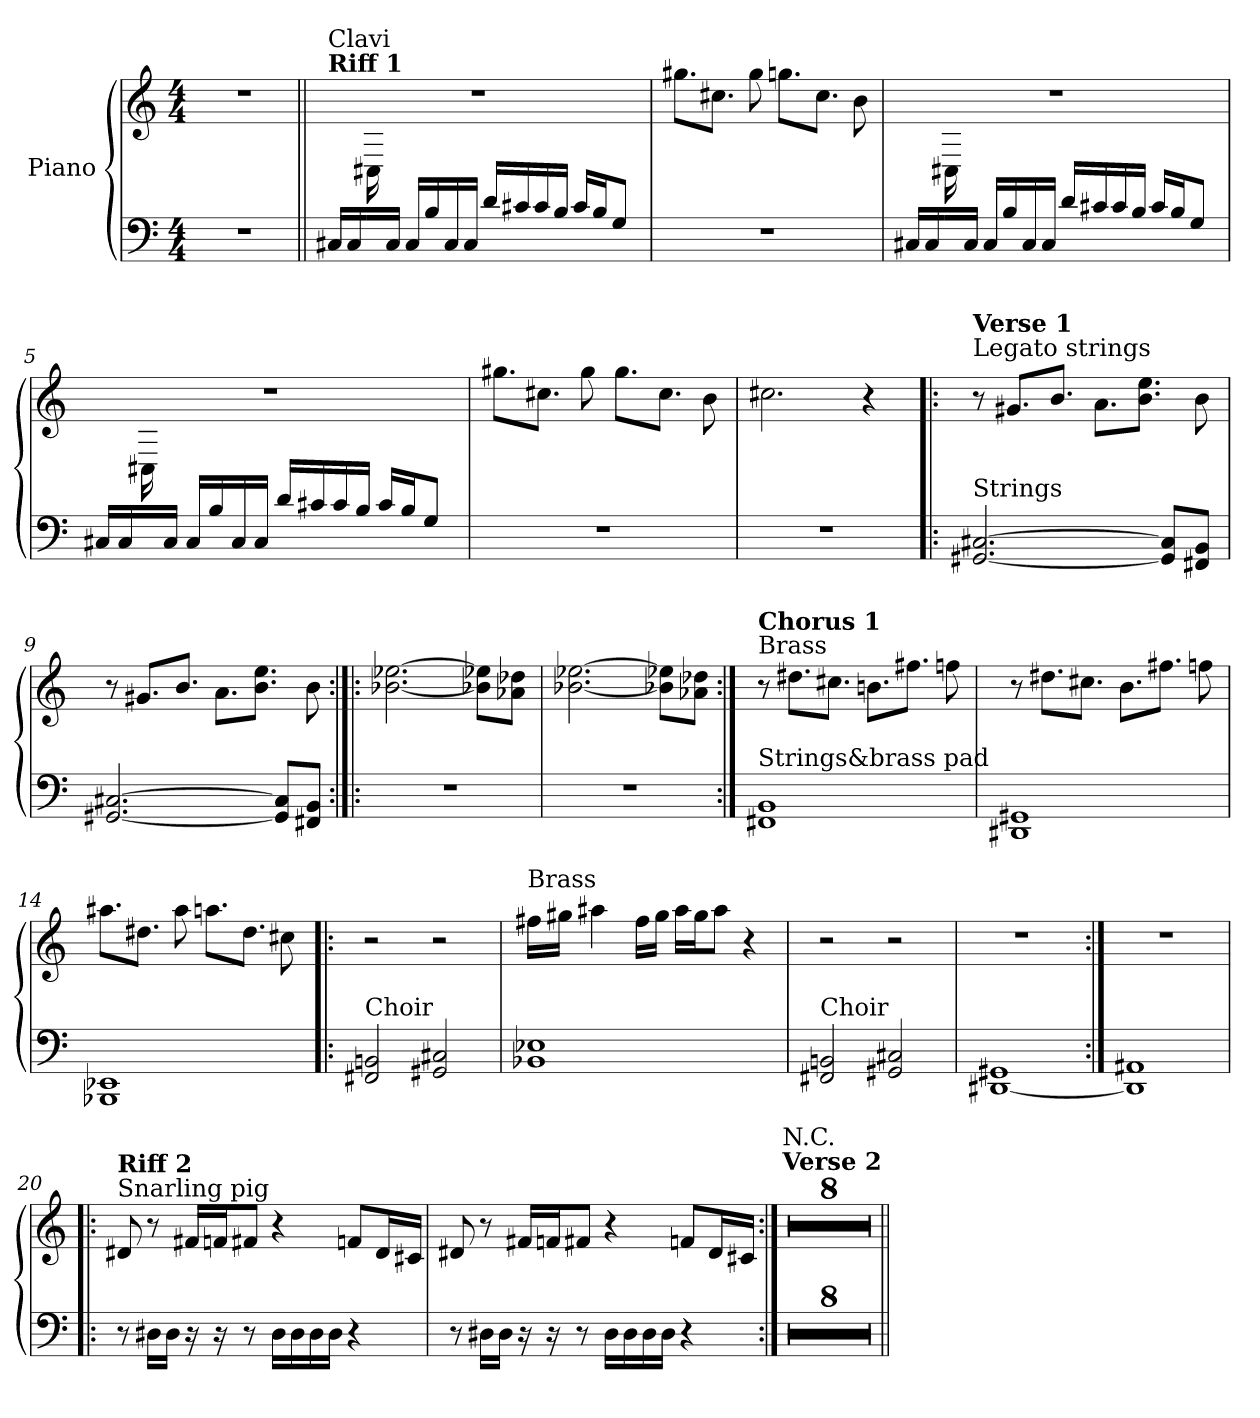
**kern	**kern
*part1	*part1
*staff2	*staff1
*I"Piano	*
!!LO:PB:g=z
*clefF4	*clefG2
*ITrd7c12	*ITrd7c12
*k[]	*k[]
*C:	*C:
*M4/4	*M4/4
*MM100	*MM100
=1	=1
1r	1r
=2||	=2||
*	*^
!	!LO:TX:a:B:t=Riff 1	!
!	!LO:TX:a:t=Clavi	!
16CC#Xi/LL	1r	8ryy
16CC#i/	.	.
16ryy	.	16CC#i\
16CC#i/JJ	.	2ryy
16CC#i/LL	.	.
16BBi/	.	.
16CC#i/	.	.
16CC#i/JJ	.	.
16Di/LL	.	.
16C#Xi/	.	.
16C#i/	.	.
16BBi/JJ	.	4ryy
16C#i/LL	.	.
16BBi/J	.	.
8GGi/J	.	.
.	.	16ryy
=3	=3	=3
!	!LO:TX:a:t=Strings&brass	!
*	*v	*v
1r	8.g#Xi\L
.	8.c#Xi\J
.	8g#i\
.	8.gni\L
.	8.c#i\J
.	8Bi\
!!LO:LB:g=z
=4	=4
*	*^
16CC#Xi/LL	1r	8ryy
16CC#i/	.	.
16ryy	.	16CC#i\
16CC#i/JJ	.	2ryy
16CC#i/LL	.	.
16BBi/	.	.
16CC#i/	.	.
16CC#i/JJ	.	.
16Di/LL	.	.
16C#Xi/	.	.
16C#i/	.	.
16BBi/JJ	.	4ryy
16C#i/LL	.	.
16BBi/J	.	.
8GGi/J	.	.
.	.	16ryy
=5	=5	=5
16CC#Xi/LL	1r	8ryy
16CC#i/	.	.
16ryy	.	16CC#i\
16CC#i/JJ	.	2ryy
16CC#i/LL	.	.
16BBi/	.	.
16CC#i/	.	.
16CC#i/JJ	.	.
16Di/LL	.	.
16C#Xi/	.	.
16C#i/	.	.
16BBi/JJ	.	4ryy
16C#i/LL	.	.
16BBi/J	.	.
8GGi/J	.	.
.	.	16ryy
!!LO:LB:g=z
=6	=6	=6
!	!LO:TX:a:t=Strings&brass	!
*	*v	*v
1r	8.g#Xi\L
.	8.c#Xi\J
.	8g#i\
.	8.g#i\L
.	8.c#i\J
.	8Bi\
=7	=7
1r	2.c#Xi\
.	4r
!!LO:LB:g=z
=8!|:	=8!|:
!	!LO:TX:a:t=Legato strings
!	!LO:TX:a:B:t=Verse 1
!LO:TX:a:t=Strings	!
[<2.GGG#Xi/ [>2.CC#Xi	8r
.	8.G#Xi/L
.	8.Bi/J
.	8.Ai\L
.	8.Bi\ 8.eiJ
8GGG#i/] 8CC#i]L	.
8FFF#Xi/ 8BBBiJ	8Bi\
=9	=9
[<2.GGG#Xi/ [>2.CC#Xi	8r
.	8.G#Xi/L
.	8.Bi/J
.	8.Ai\L
.	8.Bi\ 8.eiJ
8GGG#i/] 8CC#i]L	.
8FFF#Xi/ 8BBBiJ	8Bi\
!!LO:LB:g=z
=10:|!|:	=10:|!|:
1r	[<2.B-Xi\ [>2.e-Xi
.	8B-Xi\] 8e-Xi]L
.	8A-Xi\ 8d-XiJ
=11	=11
1r	[<2.B-Xi\ [>2.e-Xi
.	8B-Xi\] 8e-Xi]L
.	8A-Xi\ 8d-XiJ
!!LO:LB:g=z
=12:|!	=12:|!
!	!LO:TX:a:t=Brass
!	!LO:TX:a:B:t=Chorus 1
!LO:TX:a:t=Strings&brass pad	!
1FFF#Xi 1BBBi	8r
.	8.d#Xi\L
.	8.c#Xi\J
.	8.Bni\L
.	8.f#Xi\J
.	8fni\
=13	=13
1DDD#Xi 1GGG#Xi	8r
.	8.d#Xi\L
.	8.c#Xi\J
.	8.Bi\L
.	8.f#Xi\J
.	8fni\
!!LO:PB:g=z
=14	=14
1BBBB-Xi 1EEE-Xi	8.a#Xi\L
.	8.d#Xi\J
.	8a#i\
.	8.ani\L
.	8.d#i\J
.	8c#Xi\
=15!|:	=15!|:
!LO:TX:a:t=Choir	!
2FFF#Xi/ 2BBBni	2r
2GGG#Xi/ 2CC#Xi	2r
=16	=16
!	!LO:TX:a:t=Brass
1BBB-Xi 1EE-Xi	16f#Xi\LL
.	16g#Xi\JJ
.	4a#Xi\
.	16f#i\LL
.	16g#i\JJ
.	16a#i\LL
.	16g#i\J
.	8a#i\J
.	4r
!!LO:LB:g=z
=17	=17
!LO:TX:a:t=Choir	!
2FFF#Xi/ 2BBBni	2r
2GGG#Xi/ 2CC#Xi	2r
=18	=18
[<1DDD#Xi 1GGG#Xi	1r
=19:|!	=19:|!
1DDD#i] 1AAA#Xi	1r
!!LO:LB:g=z
=20!|:	=20!|:
!	!LO:TX:a:t=Snarling pig
!	!LO:TX:a:B:t=Riff 2
8r	8D#Xi/
16DD#Xi\LL	8r
16DD#i\JJ	.
16r	16F#Xi/LL
16r	16Fni/J
8r	8F#Xi/J
16DD#i\LL	4r
16DD#i\	.
16DD#i\	.
16DD#i\JJ	.
4r	8Fni/L
.	16D#i/L
.	16C#Xi/JJ
=21	=21
8r	8D#Xi/
16DD#Xi\LL	8r
16DD#i\JJ	.
16r	16F#Xi/LL
16r	16Fni/J
8r	8F#Xi/J
16DD#i\LL	4r
16DD#i\	.
16DD#i\	.
16DD#i\JJ	.
4r	8Fni/L
.	16D#i/L
.	16C#Xi/JJ
!!LO:LB:g=z
=22:|!	=22:|!
!	!LO:TX:a:B:t=Verse 2
!	!LO:TX:a:t=N.C.
1r	1r
=23	=23
1r	1r
=24	=24
1r	1r
=25	=25
1r	1r
=26	=26
1r	1r
=27	=27
1r	1r
=28	=28
1r	1r
=29	=29
1r	1r
=||	=||
*-	*-
